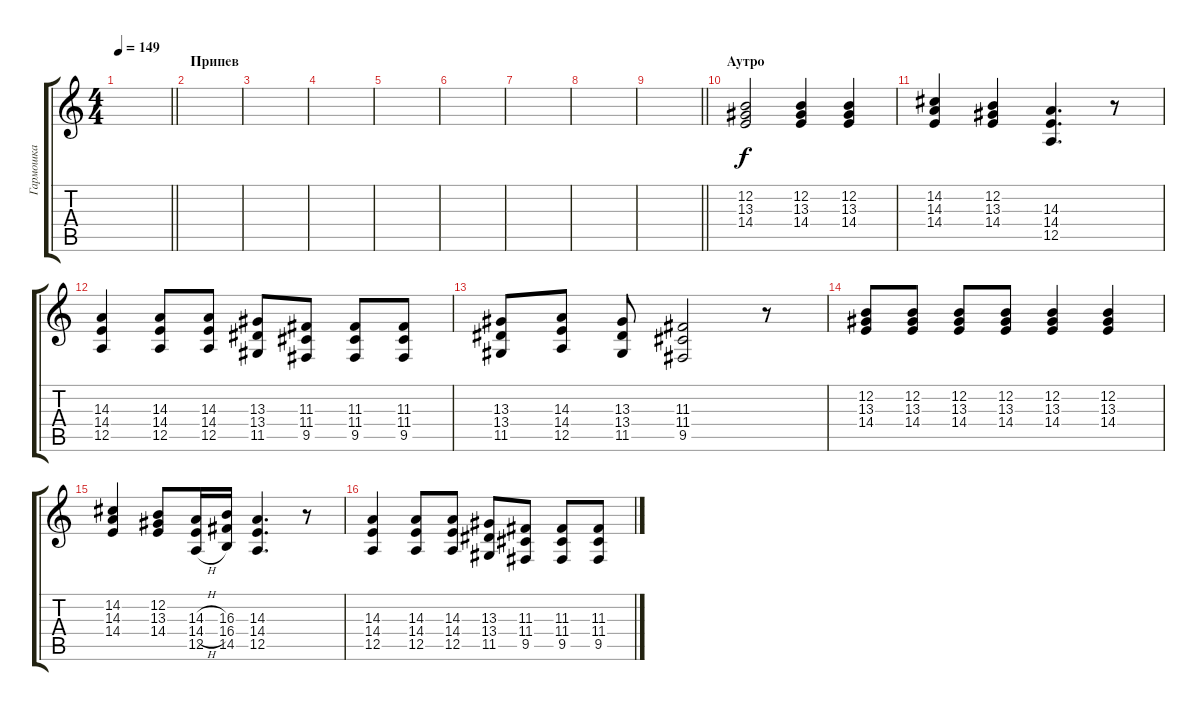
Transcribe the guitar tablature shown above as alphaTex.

\track ("Гармошка" "Гармошка") {instrument reedorgan}
\staff {score tabs}
\tuning (E4 B3 G3 D3 A2 E2) {hide}
\ts (4 4)
\tempo 149
\clef g2
\barLineRight lightlight
\ks c
|
\section ("" "Припев")
|
|
|
|
|
|
|
\barLineRight lightlight
|
\section ("" "Аутро")
(12.2 13.3 14.4).2 (12.2 13.3 14.4).4 (12.2 13.3 14.4).4 |
(14.2 14.3 14.4).4 (12.2 13.3 14.4).4 (14.3 14.4 12.5).4{d} r.8 |
(14.3 14.4 12.5).4 (14.3 14.4 12.5).8 (14.3 14.4 12.5).8 (13.3 13.4 11.5).8 (11.3 11.4 9.5).8 (11.3 11.4 9.5).8 (11.3 11.4 9.5).8 |
(13.3 13.4 11.5).8 (14.3 14.4 12.5).8 (13.3 13.4 11.5).8 (11.3 11.4 9.5).2 r.8 |
(12.2 13.3 14.4).8 (12.2 13.3 14.4).8 (12.2 13.3 14.4).8 (12.2 13.3 14.4).8 (12.2 13.3 14.4).4 (12.2 13.3 14.4).4 |
(14.2 14.3 14.4).4 (12.2 13.3 14.4).8 (14.3{h} 14.4{h} 12.5{h}).16 (16.3 16.4 14.5).16 (14.3 14.4 12.5).4{d} r.8 |
(14.3 14.4 12.5).4 (14.3 14.4 12.5).8 (14.3 14.4 12.5).8 (13.3 13.4 11.5).8 (11.3 11.4 9.5).8 (11.3 11.4 9.5).8 (11.3 11.4 9.5).8
